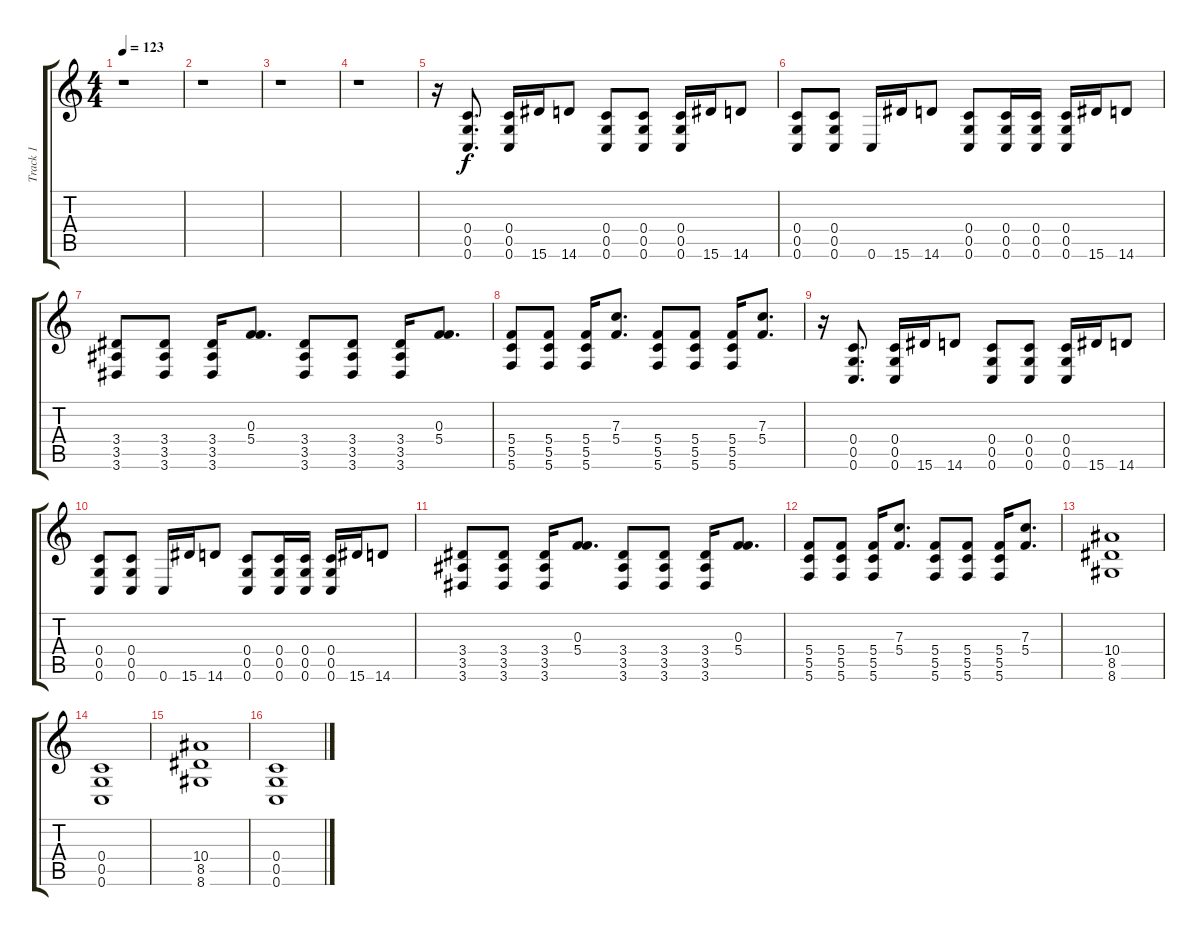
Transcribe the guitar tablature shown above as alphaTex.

\track ("Track 1" "Track 1") {instrument distortionguitar}
\staff {score tabs}
\tuning (D4 A3 F3 C3 G2 C2) {hide}
\ts (4 4)
\tempo 123
\clef g2
\ks c
r.1{dy f} |
r.1 |
r.1 |
r.1 |
r.16 (0.4 0.5 0.6).8{d} (0.4 0.5 0.6).16 15.6.16 14.6.8 (0.4 0.5 0.6).8 (0.4 0.5 0.6).8 (0.4 0.5 0.6).16 15.6.16 14.6.8 |
(0.4 0.5 0.6).8 (0.4 0.5 0.6).8 0.6.16 15.6.16 14.6.8 (0.4 0.5 0.6).8 (0.4 0.5 0.6).16 (0.4 0.5 0.6).16 (0.4 0.5 0.6).16 15.6.16 14.6.8 |
(3.4 3.5 3.6).8 (3.4 3.5 3.6).8 (3.4 3.5 3.6).16 (0.3 5.4).8{d} (3.4 3.5 3.6).8 (3.4 3.5 3.6).8 (3.4 3.5 3.6).16 (0.3 5.4).8{d} |
(5.4 5.5 5.6).8 (5.4 5.5 5.6).8 (5.4 5.5 5.6).16 (7.3 5.4).8{d} (5.4 5.5 5.6).8 (5.4 5.5 5.6).8 (5.4 5.5 5.6).16 (7.3 5.4).8{d} |
r.16 (0.4 0.5 0.6).8{d} (0.4 0.5 0.6).16 15.6.16 14.6.8 (0.4 0.5 0.6).8 (0.4 0.5 0.6).8 (0.4 0.5 0.6).16 15.6.16 14.6.8 |
(0.4 0.5 0.6).8 (0.4 0.5 0.6).8 0.6.16 15.6.16 14.6.8 (0.4 0.5 0.6).8 (0.4 0.5 0.6).16 (0.4 0.5 0.6).16 (0.4 0.5 0.6).16 15.6.16 14.6.8 |
(3.4 3.5 3.6).8 (3.4 3.5 3.6).8 (3.4 3.5 3.6).16 (0.3 5.4).8{d} (3.4 3.5 3.6).8 (3.4 3.5 3.6).8 (3.4 3.5 3.6).16 (0.3 5.4).8{d} |
(5.4 5.5 5.6).8 (5.4 5.5 5.6).8 (5.4 5.5 5.6).16 (7.3 5.4).8{d} (5.4 5.5 5.6).8 (5.4 5.5 5.6).8 (5.4 5.5 5.6).16 (7.3 5.4).8{d} |
(10.4 8.5 8.6).1 |
(0.4 0.5 0.6).1 |
(10.4 8.5 8.6).1 |
(0.4 0.5 0.6).1
